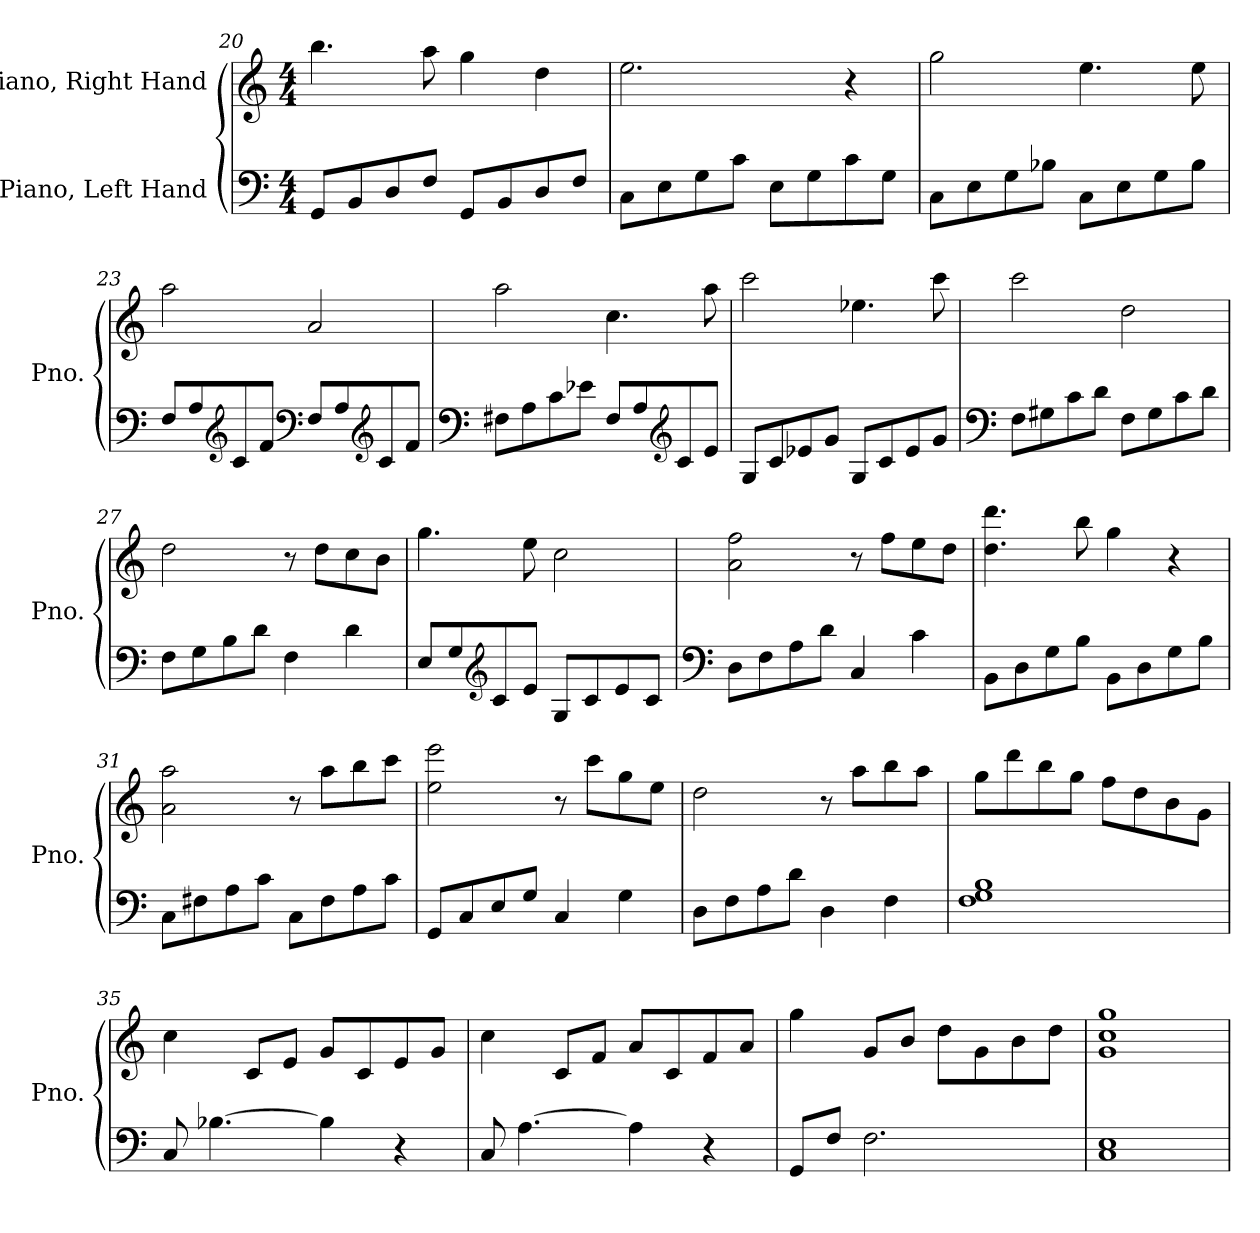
**kern	**kern
*part2	*part1
*staff2	*staff1
*I"Piano, Left Hand	*I"Piano, Right Hand
*I'Pno.	*I'Pno.
!!LO:LB:g=z
*clefF4	*clefG2
*k[]	*k[]
*M4/4	*M4/4
=20	=20
8GG/L	4.bb\
8BB/	.
8D/	.
8F/J	8aa\
8GG/L	4gg\
8BB/	.
8D/	4dd\
8F/J	.
=21	=21
8C\L	2.ee\
8E\	.
8G\	.
8c\J	.
8E\L	.
8G\	.
8c\	4r
8G\J	.
=22	=22
8C\L	2gg\
8E\	.
8G\	.
8B-X\J	.
8C\L	4.ee\
8E\	.
8G\	.
8B-\J	8ee\
=23	=23
8F/L	2aa\
8A/	.
*clefG2	*
8c/	.
8f/J	.
*clefF4	*
8F/L	2a/
8A/	.
*clefG2	*
8c/	.
8f/J	.
!!LO:PB:g=z
=24	=24
*clefF4	*
8F#X\L	2aa\
8A\	.
8c\	.
8e-X\J	.
8F#/L	4.cc\
8A/	.
*clefG2	*
8c/	.
8e-/J	8aa\
=25	=25
8G/L	2ccc\
8c/	.
8e-X/	.
8g/J	.
8G/L	4.ee-X\
8c/	.
8e-/	.
8g/J	8ccc\
=26	=26
*clefF4	*
8F\L	2ccc\
8G#X\	.
8c\	.
8d\J	.
8F\L	2dd\
8G#\	.
8c\	.
8d\J	.
=27	=27
8F\L	2dd\
8G\	.
8B\	.
8d\J	.
4F\	8r
.	8dd\L
4d\	8cc\
.	8b\J
!!LO:LB:g=z
=28	=28
8E/L	4.gg\
8G/	.
*clefG2	*
8c/	.
8e/J	8ee\
8G/L	2cc\
8c/	.
8e/	.
8c/J	.
=29	=29
*clefF4	*
8D\L	2a\ 2ff\
8F\	.
8A\	.
8d\J	.
4C/	8r
.	8ff\L
4c\	8ee\
.	8dd\J
=30	=30
8BB\L	4.dd\ 4.ddd\
8D\	.
8G\	.
8B\J	8bb\
8BB\L	4gg\
8D\	.
8G\	4r
8B\J	.
=31	=31
8C\L	2a\ 2aa\
8F#X\	.
8A\	.
8c\J	.
8C\L	8r
8F#\	8aa\L
8A\	8bb\
8c\J	8ccc\J
!!LO:LB:g=z
=32	=32
8GG/L	2ee\ 2eee\
8C/	.
8E/	.
8G/J	.
4C/	8r
.	8ccc\L
4G\	8gg\
.	8ee\J
=33	=33
8D\L	2dd\
8F\	.
8A\	.
8d\J	.
4D\	8r
.	8aa\L
4F\	8bb\
.	8aa\J
=34	=34
1F 1G 1B	8gg\L
.	8ddd\
.	8bb\
.	8gg\J
.	8ff\L
.	8dd\
.	8b\
.	8g\J
=35	=35
8C/	4cc\
[4.B-X\	.
.	8c/L
.	8e/J
4B-\]	8g/L
.	8c/
4r	8e/
.	8g/J
=36	=36
8C/	4cc\
[4.A\	.
.	8c/L
.	8f/J
4A\]	8a/L
.	8c/
4r	8f/
.	8a/J
!!LO:LB:g=z
=37	=37
8GG/L	4gg\
8F/J	.
2.F\	8g/L
.	8b/J
.	8dd\L
.	8g\
.	8b\
.	8dd\J
=38	=38
1C 1E	1g 1cc 1gg
=	=
*-	*-
